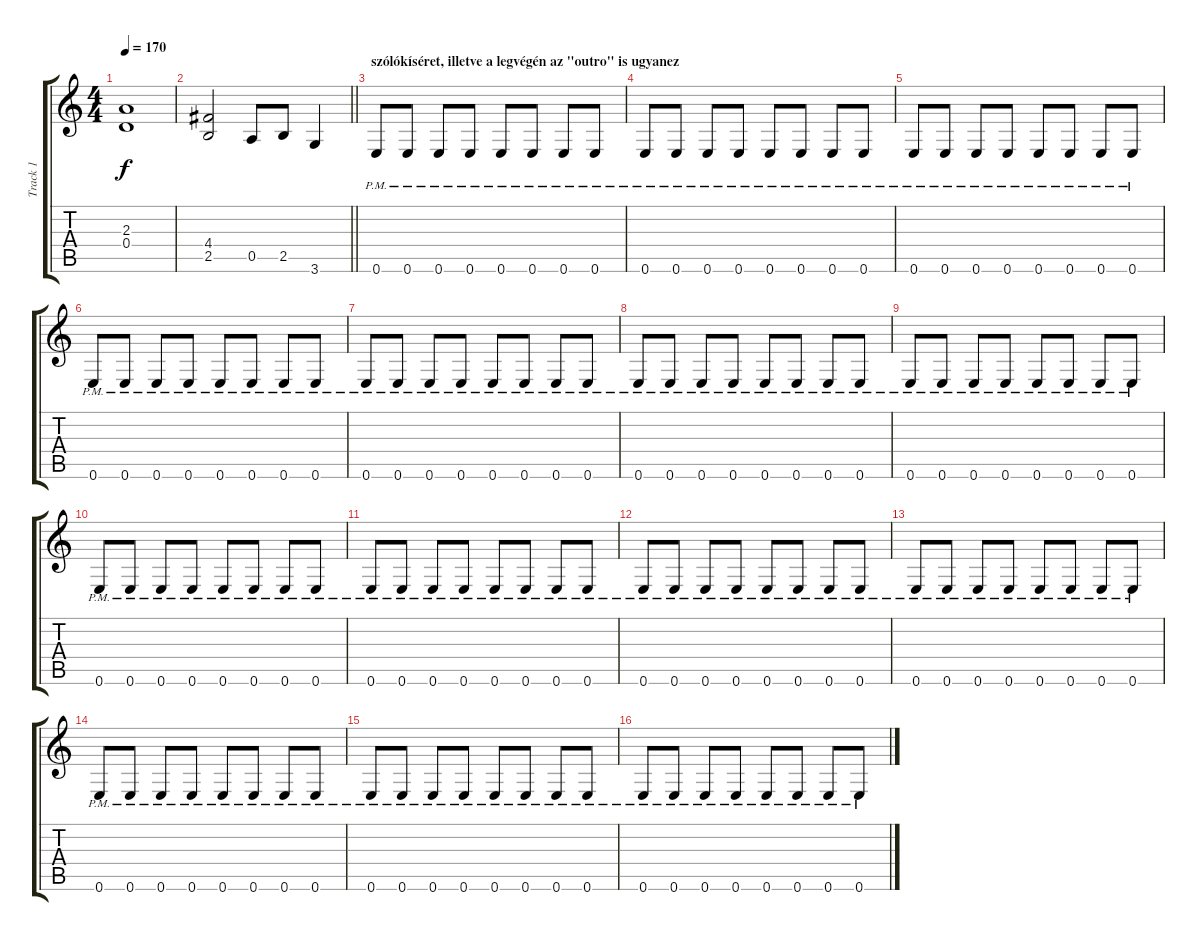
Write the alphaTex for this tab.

\track ("Track 1" "Track 1") {instrument distortionguitar}
\staff {score tabs}
\tuning (E4 B3 G3 D3 A2 E2) {hide}
\ts (4 4)
\tempo 170
\clef g2
\ks c
(2.3 0.4).1{dy f} |
\barLineRight lightlight
(4.4 2.5).2 0.5.8 2.5.8 3.6.4 |
\section ("" "szólókíséret, illetve a legvégén az \"outro\" is ugyanez")
0.6{pm}.8 0.6{pm}.8 0.6{pm}.8 0.6{pm}.8 0.6{pm}.8 0.6{pm}.8 0.6{pm}.8 0.6{pm}.8 |
0.6{pm}.8 0.6{pm}.8 0.6{pm}.8 0.6{pm}.8 0.6{pm}.8 0.6{pm}.8 0.6{pm}.8 0.6{pm}.8 |
0.6{pm}.8 0.6{pm}.8 0.6{pm}.8 0.6{pm}.8 0.6{pm}.8 0.6{pm}.8 0.6{pm}.8 0.6{pm}.8 |
0.6{pm}.8 0.6{pm}.8 0.6{pm}.8 0.6{pm}.8 0.6{pm}.8 0.6{pm}.8 0.6{pm}.8 0.6{pm}.8 |
0.6{pm}.8 0.6{pm}.8 0.6{pm}.8 0.6{pm}.8 0.6{pm}.8 0.6{pm}.8 0.6{pm}.8 0.6{pm}.8 |
0.6{pm}.8 0.6{pm}.8 0.6{pm}.8 0.6{pm}.8 0.6{pm}.8 0.6{pm}.8 0.6{pm}.8 0.6{pm}.8 |
0.6{pm}.8 0.6{pm}.8 0.6{pm}.8 0.6{pm}.8 0.6{pm}.8 0.6{pm}.8 0.6{pm}.8 0.6{pm}.8 |
0.6{pm}.8 0.6{pm}.8 0.6{pm}.8 0.6{pm}.8 0.6{pm}.8 0.6{pm}.8 0.6{pm}.8 0.6{pm}.8 |
0.6{pm}.8 0.6{pm}.8 0.6{pm}.8 0.6{pm}.8 0.6{pm}.8 0.6{pm}.8 0.6{pm}.8 0.6{pm}.8 |
0.6{pm}.8 0.6{pm}.8 0.6{pm}.8 0.6{pm}.8 0.6{pm}.8 0.6{pm}.8 0.6{pm}.8 0.6{pm}.8 |
0.6{pm}.8 0.6{pm}.8 0.6{pm}.8 0.6{pm}.8 0.6{pm}.8 0.6{pm}.8 0.6{pm}.8 0.6{pm}.8 |
0.6{pm}.8 0.6{pm}.8 0.6{pm}.8 0.6{pm}.8 0.6{pm}.8 0.6{pm}.8 0.6{pm}.8 0.6{pm}.8 |
0.6{pm}.8 0.6{pm}.8 0.6{pm}.8 0.6{pm}.8 0.6{pm}.8 0.6{pm}.8 0.6{pm}.8 0.6{pm}.8 |
0.6{pm}.8 0.6{pm}.8 0.6{pm}.8 0.6{pm}.8 0.6{pm}.8 0.6{pm}.8 0.6{pm}.8 0.6{pm}.8
